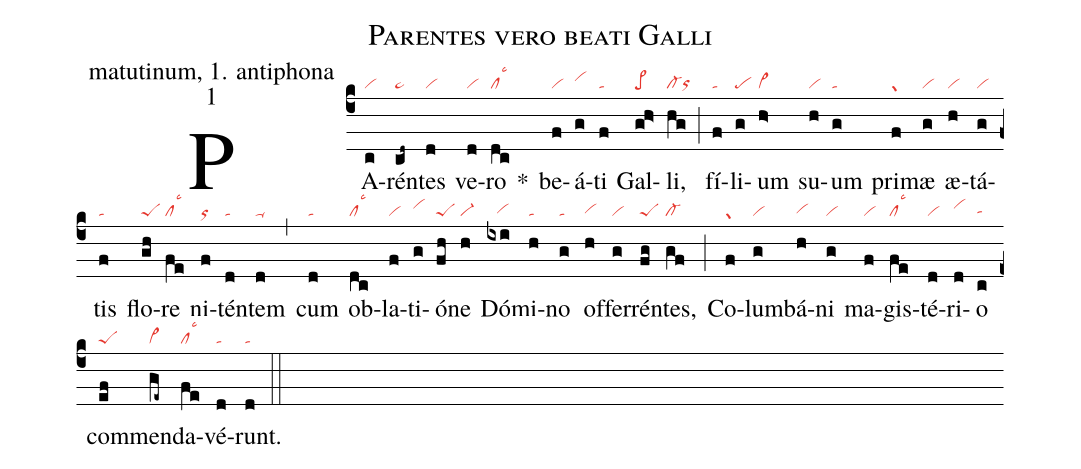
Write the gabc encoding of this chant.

name: Parentes vero beati Galli;
office-part: matutinum, 1. antiphona;
mode: 1;
nabc-lines: 1;
%%
(c4)
PA(c|vi)rén(cd~|ta>)tes(d|vi) ve(d|vi)ro(dc|cllsc3) *()
be(f|vi)á(g|vihi)ti(f|ta) Gal(gh>|pe>)li,(hg|cl-orhg) (;)
fí(f|ta)li(g|pe)um(h>|vi>) su(h|vi)um(g|ta) pri(f|gr)mæ(g|vi) æ(h|vi)tá(g|vi)tis(f|ta) flo(gh|peS)re(fe|cllsc3) ni(f|or)tén(d|ta)tem(d|ta-) (,)
cum(d|ta) ob(dc|cllsc3)la(f|vi)ti(g|vihi)ó(fh|peS)ne(h|vi-) Dó(ixi|///vihg)mi(h|ta)no(g|ta) of(h|vihg)fer(g|vi)rén(fg|peS)tes,(gf|cl-) (;)
Co(f|gr)lum(g|vi)bá(h|vihg)ni(g|vi) ma(f|vi)gis(fe|cllsc3)té(d|vi)ri(d|vihi)o(c|tahg) com(ef|peS)men(ge~|vi>)da(fe|cllsc3)vé(d|ta)runt.(d|ta) (::)
